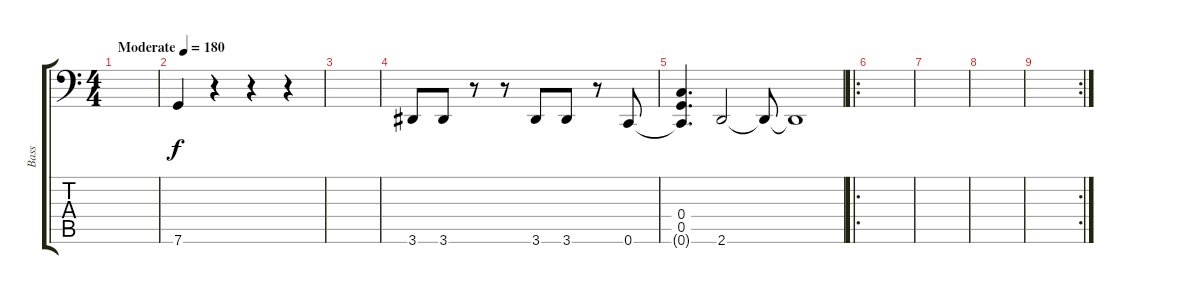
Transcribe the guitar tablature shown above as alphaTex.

\track ("Bass" "Bass") {instrument electricbasspick}
\staff {score tabs}
\tuning (D3 A2 F2 C2 G1 C1) {hide}
\ts (4 4)
\tempo (180 "Moderate")
\clef f4
\ks c
|
7.6.4 r.4 r.4 r.4 |
|
3.6.8 3.6.8 r.8 r.8 3.6.8 3.6.8 r.8 0.6.8 |
(0.4 0.5 0.6{t}).4{d} 2.6.2 2.6{t}.8 2.6{t}.1 |
\ro
|
|
|
\rc 2
